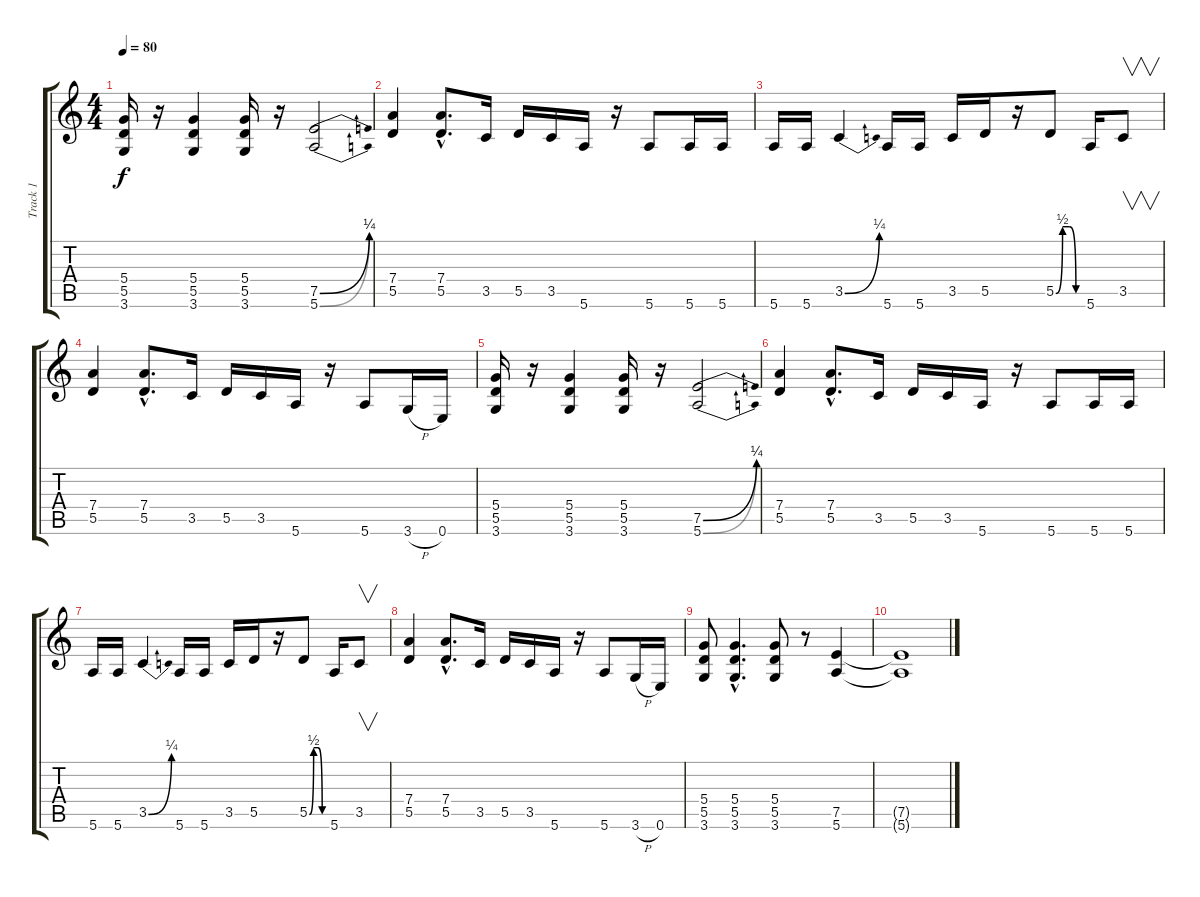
\track ("Track 1" "Track 1") {instrument overdrivenguitar}
\staff {score tabs}
\tuning (E4 B3 G3 D3 A2 E2) {hide}
\ts (4 4)
\tempo 80
\clef g2
\ks c
(5.4 5.5 3.6).16{dy f} r.16 (5.4 5.5 3.6).4 (5.4 5.5 3.6).16 r.16 (7.5{be (bend 0 0 60 1)} 5.6{be (bend 0 0 60 1)}).2 |
(7.4 5.5).4 (7.4{hac} 5.5{hac}).8{d} 3.5.16 5.5.16 3.5.16 5.6.16 r.16 5.6.8 5.6.16 5.6.16 |
5.6.16 5.6.16 3.5{be (bend 0 0 60 1)}.4 5.6.16 5.6.16 3.5.16 5.5.16 r.16 5.5{be (custom 0 0 15 2 30 2 45 0 60 0)}.8 5.6.16 3.5.8{v} |
(7.4 5.5).4 (7.4{hac} 5.5{hac}).8{d} 3.5.16 5.5.16 3.5.16 5.6.16 r.16 5.6.8 3.6{h}.16 0.6.16 |
(5.4 5.5 3.6).16 r.16 (5.4 5.5 3.6).4 (5.4 5.5 3.6).16 r.16 (7.5{be (bend 0 0 60 1)} 5.6{be (bend 0 0 60 1)}).2 |
(7.4 5.5).4 (7.4{hac} 5.5{hac}).8{d} 3.5.16 5.5.16 3.5.16 5.6.16 r.16 5.6.8 5.6.16 5.6.16 |
5.6.16 5.6.16 3.5{be (bend 0 0 60 1)}.4 5.6.16 5.6.16 3.5.16 5.5.16 r.16 5.5{be (custom 0 0 15 2 30 2 45 0 60 0)}.8 5.6.16 3.5.8{v} |
(7.4 5.5).4 (7.4{hac} 5.5{hac}).8{d} 3.5.16 5.5.16 3.5.16 5.6.16 r.16 5.6.8 3.6{h}.16 0.6.16 |
(5.4 5.5 3.6).8 (5.4{hac} 5.5{hac} 3.6{hac}).4{d} (5.4 5.5 3.6).8 r.8 (7.5 5.6).4 |
(7.5{t} 5.6{t}).1
